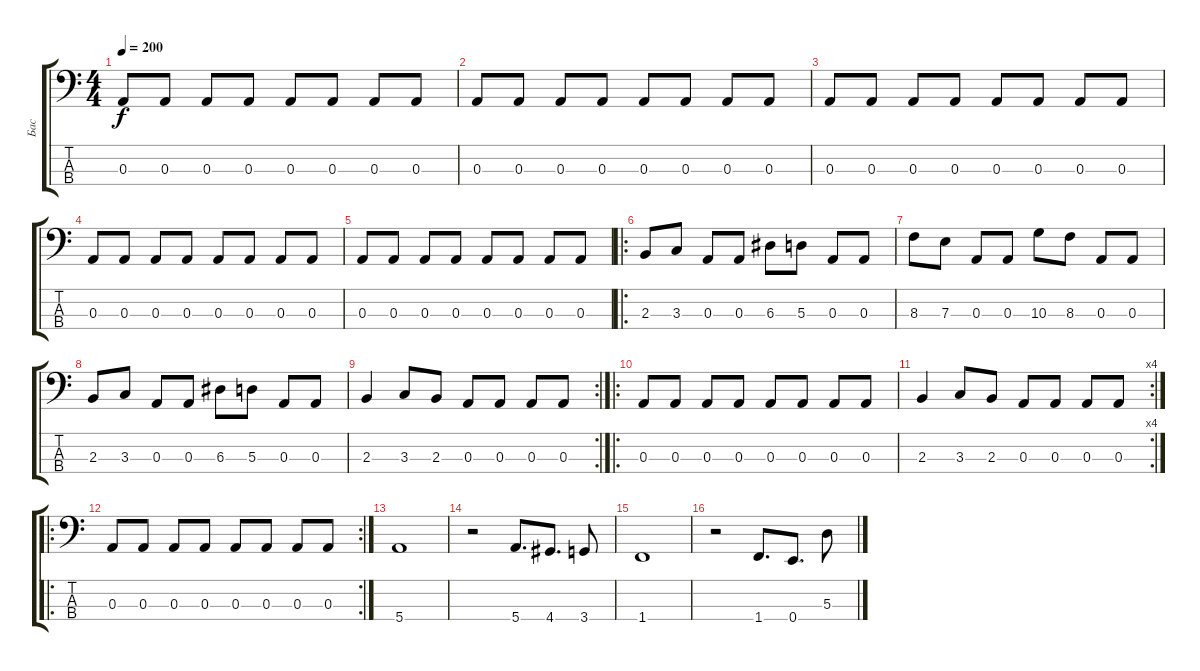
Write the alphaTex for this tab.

\track ("Бас" "Бас") {instrument electricbasspick}
\staff {score tabs}
\tuning (G2 D2 A1 E1) {hide}
\ts (4 4)
\tempo 200
\clef f4
\ks c
0.3.8{dy f} 0.3.8 0.3.8 0.3.8 0.3.8 0.3.8 0.3.8 0.3.8 |
0.3.8 0.3.8 0.3.8 0.3.8 0.3.8 0.3.8 0.3.8 0.3.8 |
0.3.8 0.3.8 0.3.8 0.3.8 0.3.8 0.3.8 0.3.8 0.3.8 |
0.3.8 0.3.8 0.3.8 0.3.8 0.3.8 0.3.8 0.3.8 0.3.8 |
0.3.8 0.3.8 0.3.8 0.3.8 0.3.8 0.3.8 0.3.8 0.3.8 |
\ro
2.3.8 3.3.8 0.3.8 0.3.8 6.3.8 5.3.8 0.3.8 0.3.8 |
8.3.8 7.3.8 0.3.8 0.3.8 10.3.8 8.3.8 0.3.8 0.3.8 |
2.3.8 3.3.8 0.3.8 0.3.8 6.3.8 5.3.8 0.3.8 0.3.8 |
\rc 2
2.3.4 3.3.8 2.3.8 0.3.8 0.3.8 0.3.8 0.3.8 |
\ro
0.3.8 0.3.8 0.3.8 0.3.8 0.3.8 0.3.8 0.3.8 0.3.8 |
\rc 4
2.3.4 3.3.8 2.3.8 0.3.8 0.3.8 0.3.8 0.3.8 |
\ro
\rc 2
0.3.8 0.3.8 0.3.8 0.3.8 0.3.8 0.3.8 0.3.8 0.3.8 |
5.4.1 |
r.2 5.4.8{d} 4.4.8{d} 3.4.8 |
1.4.1 |
r.2 1.4.8{d} 0.4.8{d} 5.3.8
